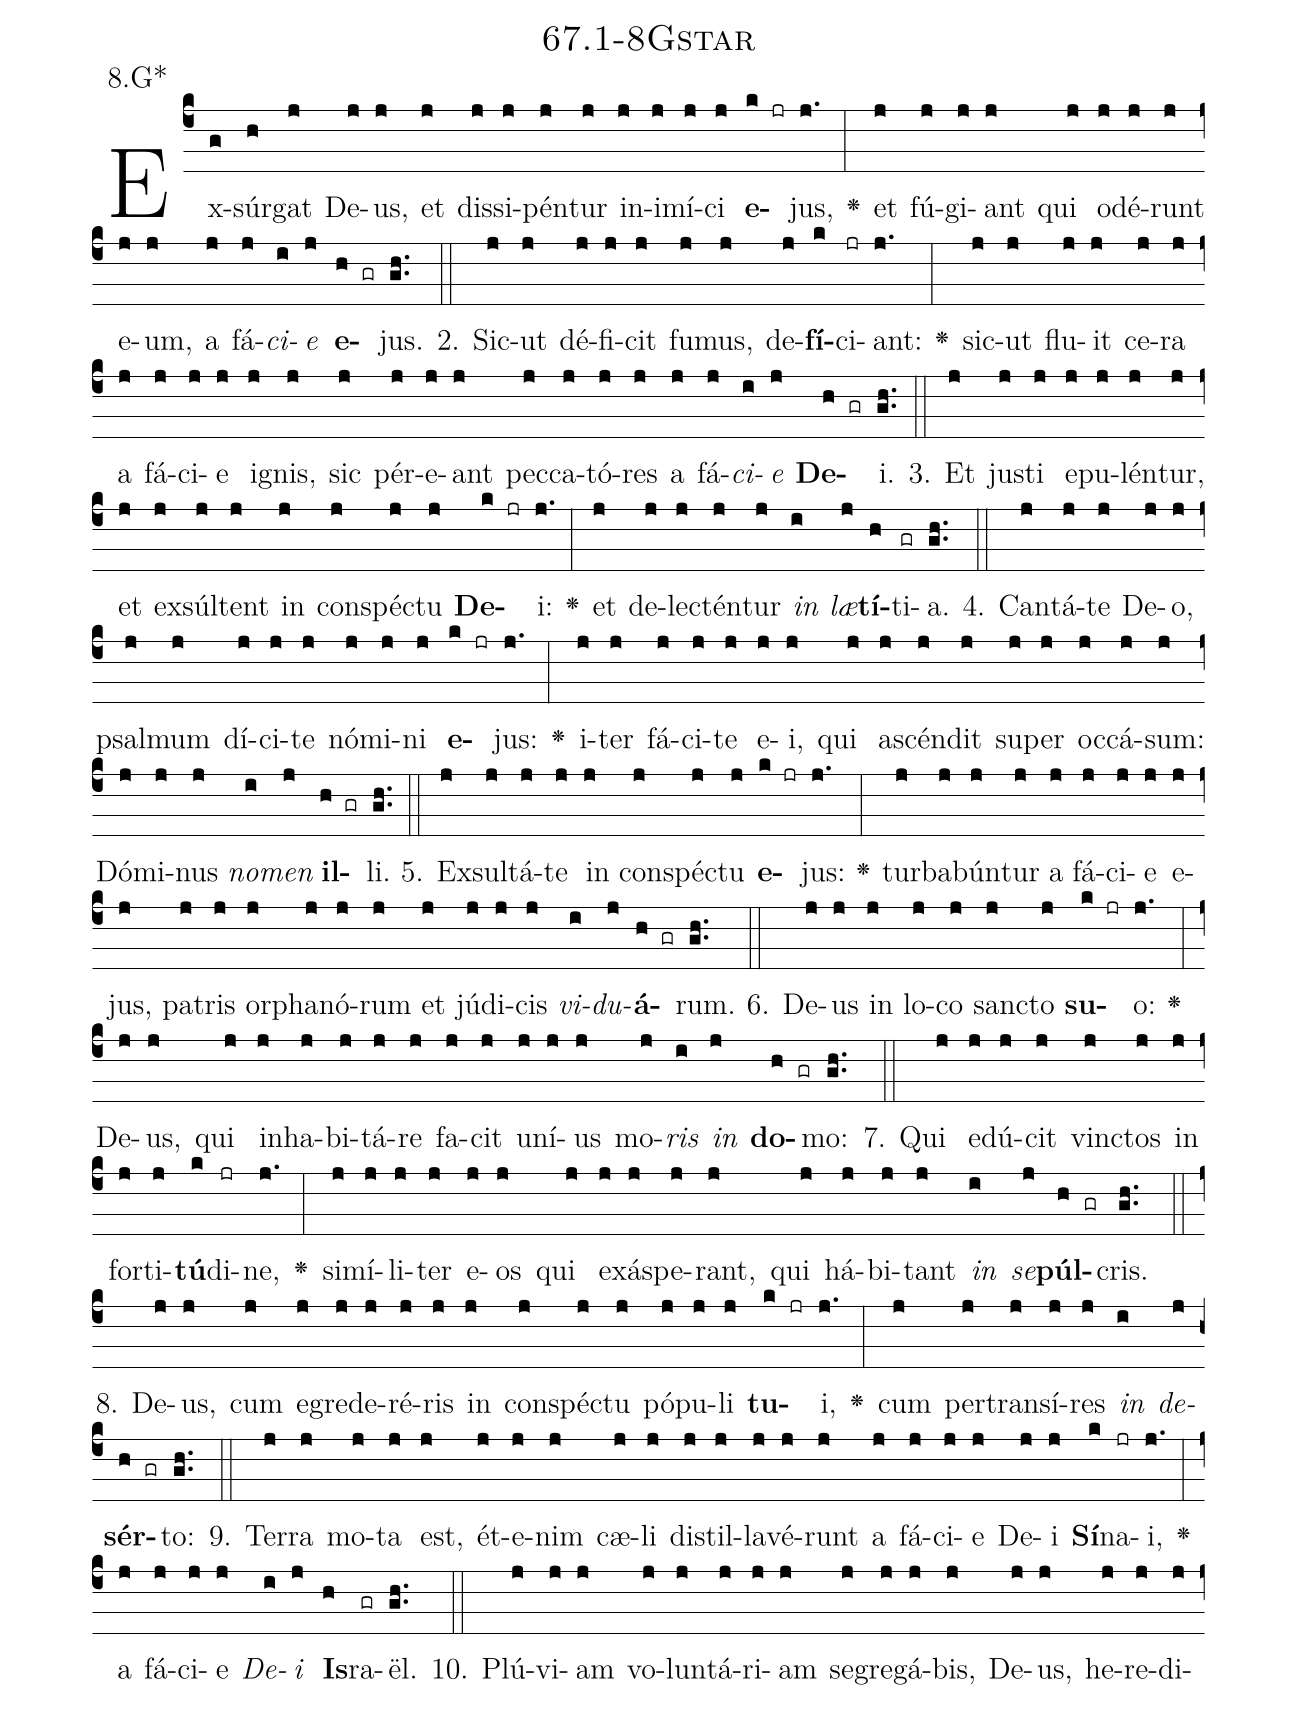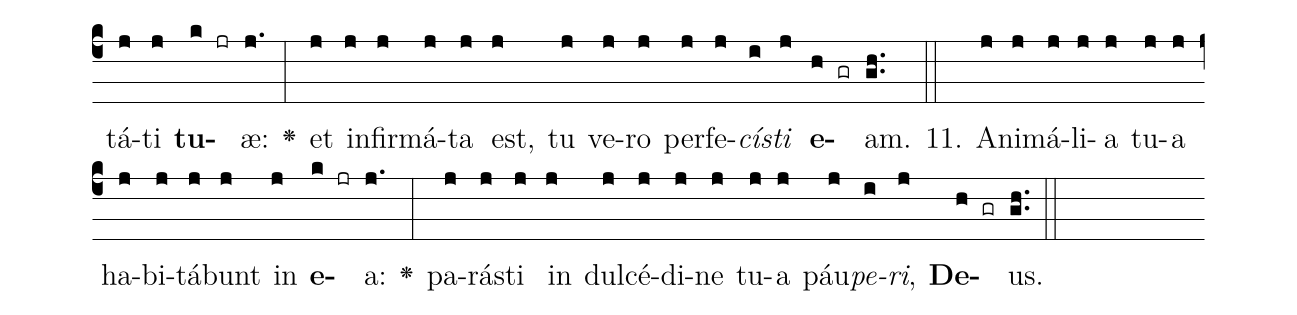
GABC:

name: 67.1-8Gstar;
annotation: 8.G*;
%%
(c4)Ex(g)súr(h)gat(j) De(j)us,(j) et(j) dis(j)si(j)pén(j)tur(j) in(j)i(j)mí(j)ci(j) <b>e</b>(k jr)jus,(j.) <v>\greheightstar</v>(:) et(j) fú(j)gi(j)ant(j) qui(j) o(j)dé(j)runt(j) e(j)um,(j) a(j) fá(j)<i>ci</i>(i)<i>e</i>(j) <b>e</b>(h gr)jus.(gh..) (::)
2. Sic(j)ut(j) dé(j)fi(j)cit(j) fu(j)mus,(j) de(j)<b>fí</b>(k)ci(jr)ant:(j.) <v>\greheightstar</v>(:) sic(j)ut(j) flu(j)it(j) ce(j)ra(j) a(j) fá(j)ci(j)e(j) i(j)gnis,(j) sic(j) pér(j)e(j)ant(j) pec(j)ca(j)tó(j)res(j) a(j) fá(j)<i>ci</i>(i)<i>e</i>(j) <b>De</b>(h gr)i.(gh..) (::)
3. Et(j) jus(j)ti(j) e(j)pu(j)lén(j)tur,(j) et(j) ex(j)súl(j)tent(j) in(j) con(j)spéc(j)tu(j) <b>De</b>(k jr)i:(j.) <v>\greheightstar</v>(:) et(j) de(j)lec(j)tén(j)tur(j) <i>in</i>(i) <i>læ</i>(j)<b>tí</b>(h)ti(gr)a.(gh..) (::)
4. Can(j)tá(j)te(j) De(j)o,(j) psal(j)mum(j) dí(j)ci(j)te(j) nó(j)mi(j)ni(j) <b>e</b>(k jr)jus:(j.) <v>\greheightstar</v>(:) i(j)ter(j) fá(j)ci(j)te(j) e(j)i,(j) qui(j) a(j)scén(j)dit(j) su(j)per(j) oc(j)cá(j)sum:(j) Dó(j)mi(j)nus(j) <i>no</i>(i)<i>men</i>(j) <b>il</b>(h gr)li.(gh..) (::)
5. Ex(j)sul(j)tá(j)te(j) in(j) con(j)spéc(j)tu(j) <b>e</b>(k jr)jus:(j.) <v>\greheightstar</v>(:) tur(j)ba(j)bún(j)tur(j) a(j) fá(j)ci(j)e(j) e(j)jus,(j) pa(j)tris(j) or(j)pha(j)nó(j)rum(j) et(j) jú(j)di(j)cis(j) <i>vi</i>(i)<i>du</i>(j)<b>á</b>(h gr)rum.(gh..) (::)
6. De(j)us(j) in(j) lo(j)co(j) sanc(j)to(j) <b>su</b>(k jr)o:(j.) <v>\greheightstar</v>(:) De(j)us,(j) qui(j) in(j)ha(j)bi(j)tá(j)re(j) fa(j)cit(j) u(j)ní(j)us(j) mo(j)<i>ris</i>(i) <i>in</i>(j) <b>do</b>(h gr)mo:(gh..) (::)
7. Qui(j) e(j)dú(j)cit(j) vinc(j)tos(j) in(j) for(j)ti(j)<b>tú</b>(k)di(jr)ne,(j.) <v>\greheightstar</v>(:) si(j)mí(j)li(j)ter(j) e(j)os(j) qui(j) ex(j)ás(j)pe(j)rant,(j) qui(j) há(j)bi(j)tant(j) <i>in</i>(i) <i>se</i>(j)<b>púl</b>(h gr)cris.(gh..) (::)
8. De(j)us,(j) cum(j) e(j)gre(j)de(j)ré(j)ris(j) in(j) con(j)spéc(j)tu(j) pó(j)pu(j)li(j) <b>tu</b>(k jr)i,(j.) <v>\greheightstar</v>(:) cum(j) per(j)trans(j)í(j)res(j) <i>in</i>(i) <i>de</i>(j)<b>sér</b>(h gr)to:(gh..) (::)
9. Ter(j)ra(j) mo(j)ta(j) est,(j) ét(j)e(j)nim(j) cæ(j)li(j) di(j)stil(j)la(j)vé(j)runt(j) a(j) fá(j)ci(j)e(j) De(j)i(j) <b>Sí</b>(k)na(jr)i,(j.) <v>\greheightstar</v>(:) a(j) fá(j)ci(j)e(j) <i>De</i>(i)<i>i</i>(j) <b>Is</b>(h)ra(gr)ël.(gh..) (::)
10. Plú(j)vi(j)am(j) vo(j)lun(j)tá(j)ri(j)am(j) se(j)gre(j)gá(j)bis,(j) De(j)us,(j) he(j)re(j)di(j)tá(j)ti(j) <b>tu</b>(k jr)æ:(j.) <v>\greheightstar</v>(:) et(j) in(j)fir(j)má(j)ta(j) est,(j) tu(j) ve(j)ro(j) per(j)fe(j)<i>cís</i>(i)<i>ti</i>(j) <b>e</b>(h gr)am.(gh..) (::)
11. A(j)ni(j)má(j)li(j)a(j) tu(j)a(j) ha(j)bi(j)tá(j)bunt(j) in(j) <b>e</b>(k jr)a:(j.) <v>\greheightstar</v>(:) pa(j)rás(j)ti(j) in(j) dul(j)cé(j)di(j)ne(j) tu(j)a(j) páu(j)<i>pe</i>(i)<i>ri</i>,(j) <b>De</b>(h gr)us.(gh..) (::)
